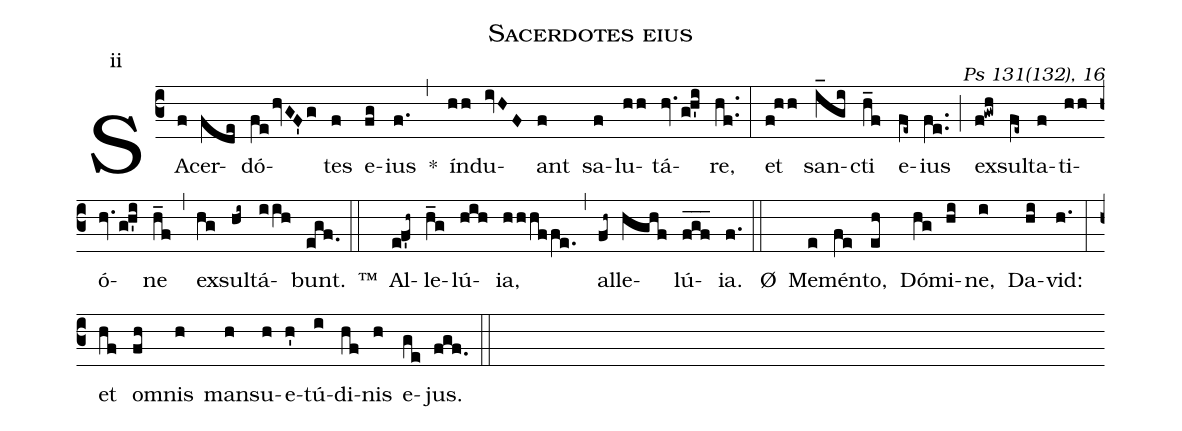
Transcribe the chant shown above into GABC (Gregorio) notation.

name:Sacerdotes eius;
commentary: Ps 131(132), 16;
mode:ii;
%%
(c3)SA(f)cer(fde)dó(fehvGF'g)tes(f) e(fg)ius(f.) *(,) ín(hh)du(ivHF)ant(f) sa(f)lu(hh)tá(hv.g!h'i)re,(hf..) (:) et(f!hh) san(i_gi)cti(h_f) e(fe~)ius(fe..) (;) ex(f!gwh)sul(fe~)ta(f)ti(hh)ó(hv.g!h'i)ne(h_f) (,) ex(hg)sul(hi~)tá(iih)bunt.(egf.) (::) ™() Al(e!f'h~)le(h_g)lú(hih)ia,(hhhffe.) (,) al(fh~)le(hghf)lú(fgf___)ia.(f.) (::) Ø() Me(e)mén(fe)to,(eh) Dó(hg)mi(hi)ne,(i) Da(hi)vid:~(h.) (:) et(hf) o(fh)mnis(h) man(h)su(h)e(h')tú(i)di(hf)nis(h) e(ge)jus.(fgf.) (::)
